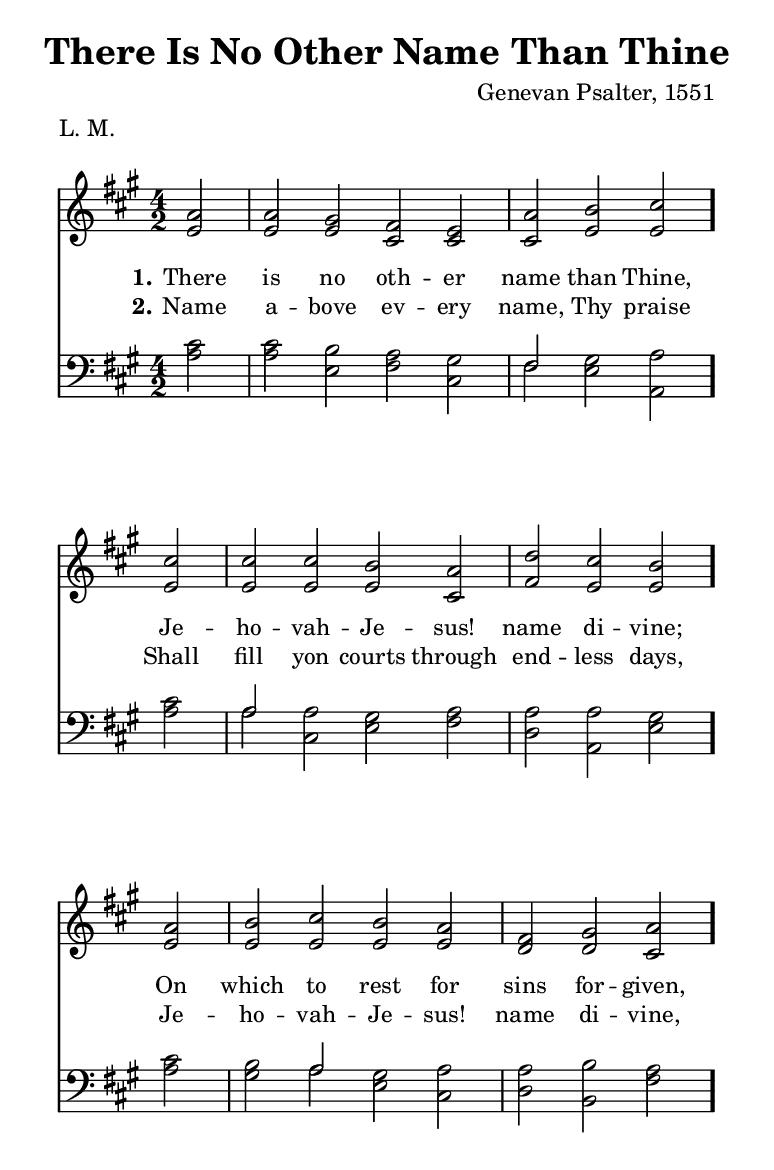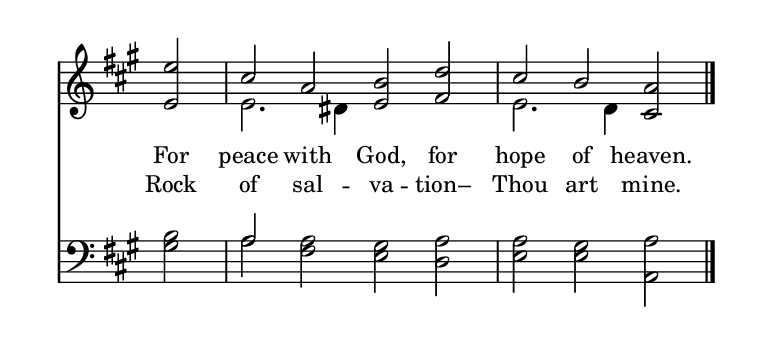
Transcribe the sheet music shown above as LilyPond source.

\include "common/global.ily"
\paper {
  \include "common/paper.ily"
  %ragged-bottom = ##t
  ragged-last-bottom = ##t
  %systems-per-page = ##f
  %page-count = ##f
  system-count = #(cond (is-eogsized 3) (#t #f))
}

\header{
  hymnnumber = "135"
  title = "There Is No Other Name Than Thine"
  tunename = "Old Hundred"
  meter = "L. M."
  %poet = ""
  composer = "Genevan Psalter, 1551"
  %copyright = ""
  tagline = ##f
}

% for fermata in MIDI
ta = { \tempo 2=80 }
tb = { \tempo 2=40 }

patternAA = { c2 }
patternAB = { c2 | c2. c4 c2 c2 | c2. c4 c2 }

global = {
  \include "common/overrides.ily"
  \override Staff.TimeSignature.style = #'numbered
  \time 4/2
  \override Score.MetronomeMark.transparent = ##t % hide all fermata changes too
  \ta
  \key a \major
  \partial 2
  \autoBeamOff
}

notesSoprano = {
\global
\relative c'' {

  \changePitch \patternAA { a | a gis fis e | a b cis }
  \changePitch \patternAA { cis | cis cis b a | d cis b }
  \changePitch \patternAA { a | b cis b a | fis gis a }
  \changePitch \patternAA { e' | cis a b d | cis b a }

  \bar "|."

}
}

notesAlto = {
\global
\relative e' {

  \changePitch \patternAA { e | e e cis cis | cis e e }
  \changePitch \patternAA { e | e e e cis | fis e e }
  \changePitch \patternAA { e | e e e e | d d cis }
  \changePitch \patternAB { e | e dis e fis | e d cis }

}
}

notesTenor = {
\global
\relative a {

  \changePitch \patternAA { cis | cis b a gis | fis gis a }
  \changePitch \patternAA { cis | a a gis a | a a gis }
  \changePitch \patternAA { cis | b a gis a | a b a }
  \changePitch \patternAA { b | a a gis a | a gis a }

}
}

notesBass = {
\global
\relative f {

  \changePitch \patternAA { a | a e fis cis | fis e a, }
  \changePitch \patternAA { a' | a cis, e fis | d a e' }
  \changePitch \patternAA { a | gis a e cis | d b fis' }
  \changePitch \patternAA { gis | a fis e d | e e a, }

}
}

wordsA = \lyricmode {
\set stanza = "1."

There is no oth -- er name than Thine, \bar "."
Je -- ho -- vah -- Je -- sus! name di -- vine; \bar "."
On which to rest for sins for -- given, \bar "."
For peace with God, for hope of heaven. \bar "."

}

wordsB = \lyricmode {
\set stanza = "2."

Name a -- bove ev -- ery name, Thy praise
Shall fill yon courts through end -- less days,
Je -- ho -- vah -- Je -- sus! name di -- vine,
Rock of sal -- va -- tion– Thou art mine.

}

\score {
  \context ChoirStaff <<
    \context Staff = upper <<
      \set Staff.autoBeaming = ##f
      \set ChoirStaff.systemStartDelimiter = #'SystemStartBar
      \set ChoirStaff.printPartCombineTexts = ##f
      \partcombine #'(2 . 9) \notesSoprano \notesAlto
      \context NullVoice = sopranos { \voiceOne << \notesSoprano >> }
      \context NullVoice = altos { \voiceTwo << \notesAlto >> }
      \context Lyrics = one   \lyricsto sopranos \wordsA
      \context Lyrics = two   \lyricsto sopranos \wordsB
    >>
    \context Staff = men <<
      \set Staff.autoBeaming = ##f
      \clef bass
      \set ChoirStaff.printPartCombineTexts = ##f
      \partcombine #'(2 . 9) \notesTenor \notesBass
      \context NullVoice = tenors { \voiceOne << \notesTenor >> }
      \context NullVoice = basses { \voiceTwo << \notesBass >> }
    >>
  >>
  \layout {
    \include "common/layout.ily"
  }
  \midi{
    \include "common/midi.ily"
  }
}

\version "2.19.49"  % necessary for upgrading to future LilyPond versions.

% vi:set et ts=2 sw=2 ai nocindent syntax=lilypond:
